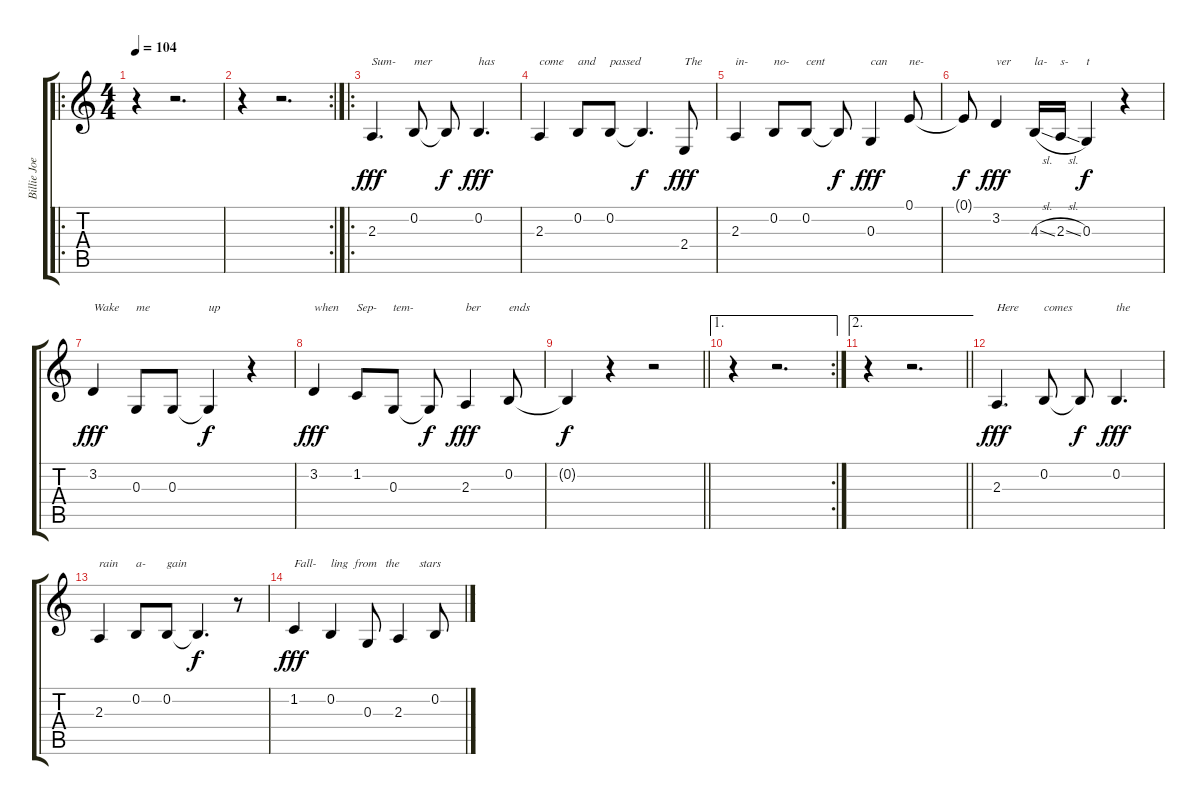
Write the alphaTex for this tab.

\track ("Billie Joe Armstrong (vocal)" "Billie Joe") {instrument acousticgrandpiano}
\staff {score tabs}
\tuning (E4 B3 G3 D3 A2 E2) {hide}
\ro
\ts (4 4)
\tempo 104
\clef g2
\ks c
r.4{dy fff instrument acousticgrandpiano} r.2{d} |
\rc 2
r.4 r.2{d} |
\ro
2.3.4{d txt "Sum-"} 0.2.8{txt "mer"} 0.2{t}.8{dy f} 0.2.4{d txt "has" dy fff} |
2.3.4{txt "come"} 0.2.8{txt "and"} 0.2.8{txt "passed"} 0.2{t}.4{d dy f} 2.4.8{txt "The" dy fff} |
2.3.4{txt "in-"} 0.2.8{txt "no-"} 0.2.8{txt "cent"} 0.2{t}.8{dy f} 0.3.4{txt "can" dy fff} 0.1.8{txt "ne-"} |
0.1{t}.8{dy f} 3.2.4{txt "ver" dy fff} 4.3{sl}.16{txt "la-"} 2.3{sl}.16{txt "s-"} 0.3.4{txt "t" dy f} r.4 |
3.2.4{txt "Wake" dy fff} 0.3.8{txt "me"} 0.3.8 0.3{t}.4{txt "up" dy f} r.4 |
3.2.4{txt "when" dy fff} 1.2.8{txt "Sep-"} 0.3.8{txt "tem-"} 0.3{t}.8{dy f} 2.3.4{txt "ber" dy fff} 0.2.8{txt "ends"} |
\barLineRight lightlight
0.2{t}.4{dy f} r.4 r.2 |
\ae 1
\rc 2
r.4 r.2{d} |
\ae 2
\barLineRight lightlight
r.4 r.2{d} |
2.3.4{d txt "Here" dy fff} 0.2.8{txt "comes"} 0.2{t}.8{dy f} 0.2.4{d txt "the" dy fff} |
2.3.4{txt "rain"} 0.2.8{txt "a-"} 0.2.8{txt "gain"} 0.2{t}.4{d dy f} r.8 |
1.2.4{txt "Fall-" dy fff} 0.2.4{txt "ling  from"} 0.3.8{txt "      the"} 2.3.4{txt "       stars"} 0.2.8
